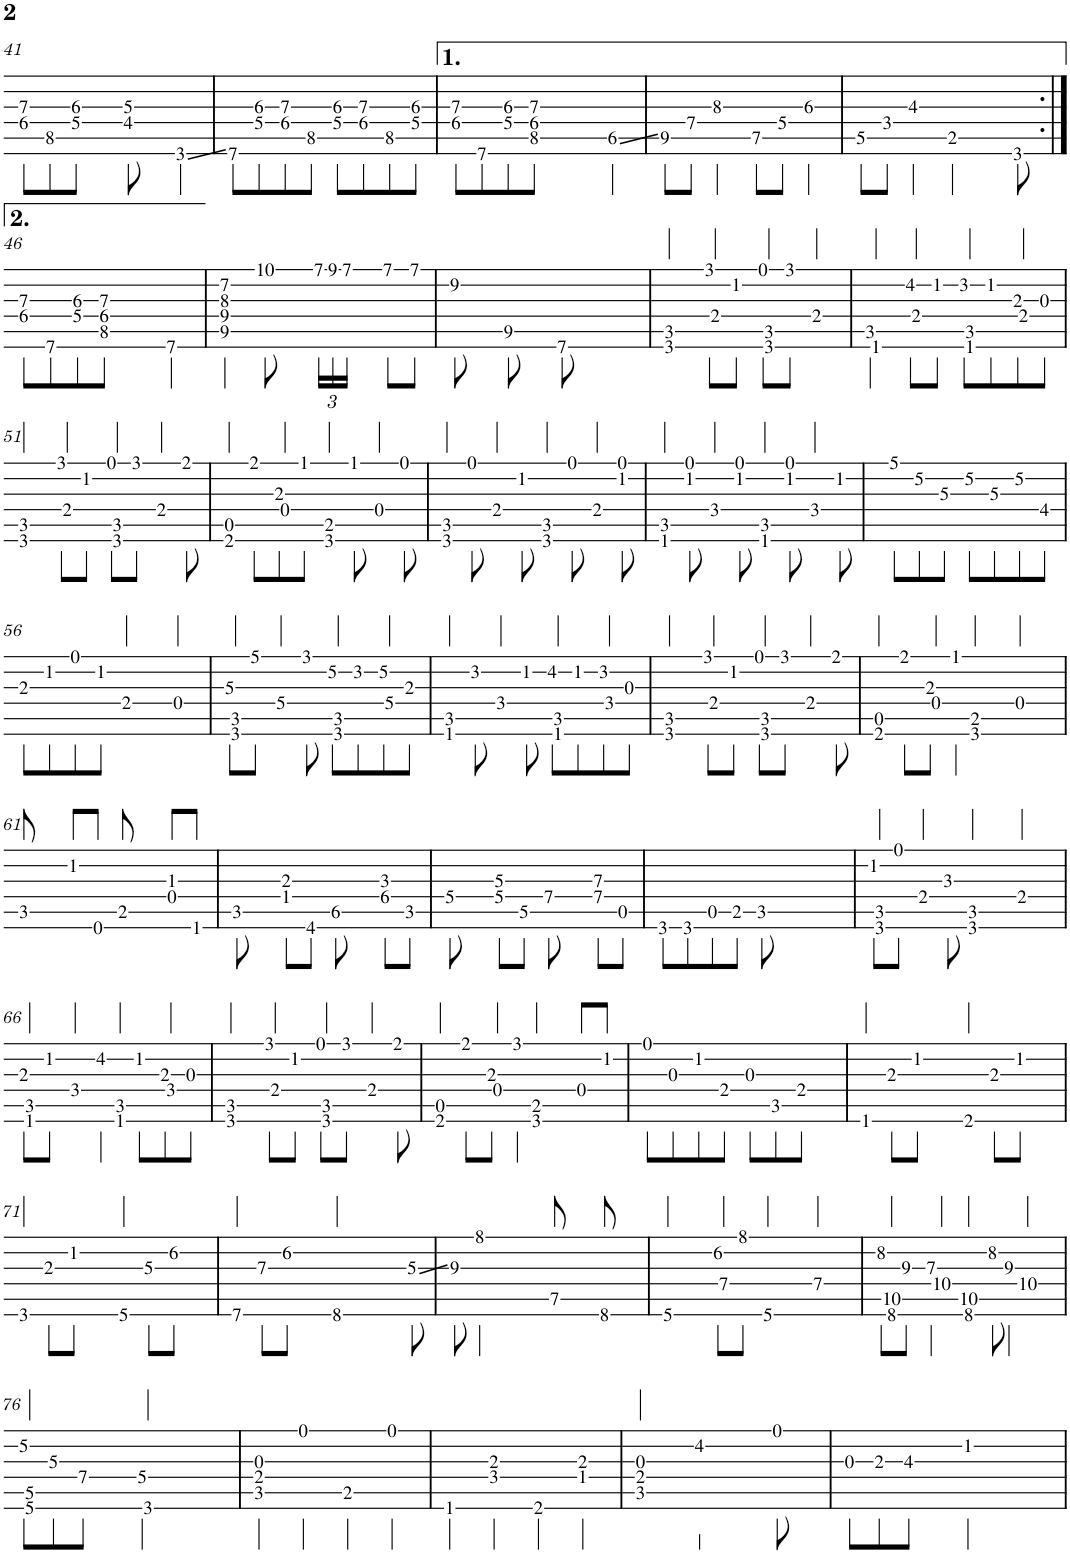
**kern
*part1
*staff1
*I"Guitar
*I'Guit.
!!LO:PB:g=z
*
*k[]
*M4/4
=41
8G#\ 8d\L
8F\
8G\ 8c#\J
8r
8F#\ 8c\
8r
4GG\
=42
8BB\L
8G\ 8c#\
8G#\ 8d\
8F\J
8G\ 8c#\L
8G#\ 8d\
8F\
8G\ 8c#\J
=43
8G#\ 8d\L
8BB\
8G\ 8c#\
8F\ 8G#\ 8d\J
8r
8r
4E-\
=44
8F#\L
8A\J
4e-\
8E\L
8G\J
4c#\
=45
8D\L
8F\J
4B\
4BB\
8r
8GG\
!!LO:LB:g=z
=46:|!
8G#\ 8d\L
8BB\
8G\ 8c#\
8F\ 8G#\ 8d\J
4r
4BB\
=47
4F#\ 4B\ 4e-\ 4f#\
8dd\
8r
*Xbrackettup
24b\LL
24cc#\
24b\JJ
8r
8b\L
8b\J
=48
8g#\
8r
8F#\
8r
8BB\
8r
4r
=49
*^
4GG/ 4C/	4r
4E/	8g\L
.	8c\J
4GG/ 4C/	8e\L
.	8g\J
4E/	4r
=50	=50
4FF/	4C\
4E/	8e-\L
.	8c\J
4FF/ 4C/	8d\L
.	8c\
4E/	8A\
.	8G\J
!!LO:LB:g=z	!!
=51	=51
4GG/ 4C/	4r
4E/	8g\L
.	8c\J
4GG/ 4C/	8e\L
.	8g\J
4E/	8r
.	8f#\
=52	=52
4FF#/ 4AA/	8r
.	8f#\L
4D/	8A\
.	8f\J
4GG/ 4BB/	8r
.	8f\
4D/	8r
.	8e\
=53	=53
4GG/ 4C/	8r
.	8e\
4E/	8r
.	8c\
4GG/ 4C/	8r
.	8e\
4E/	8r
.	8c\ 8e\
=54	=54
4FF/ 4C/	8r
.	8c\ 8e\
4F/	8r
.	8c\ 8e\
4FF/ 4C/	8r
.	8c\ 8e\
4F/	8r
.	8c\
=55	=55
2..r	8r
.	8a\L
.	8e\
.	8c\J
.	8e\L
.	8c\
.	8e\
8r	8F#\J
!!LO:LB:g=z	!!
=56	=56
8r	8A\L
4r	8c\
.	8e\
8r	8c\J
4E/	8r
.	8r
4D/	4r
=57	=57
4GG/ 4C/	8c\L
.	8a\J
4G/	8r
.	8g\
4GG/ 4C/	8e\L
.	8d\
4G/	8e\
.	8A\J
=58	=58
4FF/ 4C/	8r
.	8d\
4F/	8r
.	8c\
4FF/ 4C/	8e-\L
.	8c\
4F/	8d\
.	8G\J
=59	=59
4GG/ 4C/	4r
4E/	8g\L
.	8c\J
4GG/ 4C/	8e\L
.	8g\J
4E/	8r
.	8f#\
=60	=60
4FF#/ 4AA/	8r
.	8f#\L
4D/	8A\J
.	4f\
4GG/ 4BB/	.
.	8r
4D/	8r
.	8r
!!LO:LB:g=z	!!
=61	=61
8C/	8r
8r	8r
8c/L	8r
8EE/J	8r
8BB/	8r
8r	8r
8D/ 8G#/L	4r
8FF/J	.
*v	*v
=62
8C\
8r
8E-\ 8A\L
8GG#\J
8E-\
8r
8G#\ 8B-\L
8C\J
=63
8G\
8r
8G\ 8c\L
8D\J
8A\
8r
8A\ 8d\L
8AA\J
=64
8GG\L
8GG\
8AA\
8BB\J
8C\
8r
8r
8r
=65
*^
4GG/ 4C/	8c\L
.	8e\J
4E/	8r
.	8B-\
4GG/ 4C/	8r
.	8r
4E/	8r
.	8r
!!LO:LB:g=z	!!
=66	=66
4FF/ 4C/	8A\L
.	8c\J
4F/	8r
.	4e-\
4FF/ 4C/	.
.	8c\L
4F/	8A\
.	8G\J
=67	=67
4GG/ 4C/	4r
4E/	8g\L
.	8c\J
4GG/ 4C/	8e\L
.	8g\J
4E/	8r
.	8f#\
=68	=68
4FF#/ 4AA/	8r
.	8f#\L
4D/	8A\J
.	4g\
4GG/ 4BB/	.
.	8r
8D/L	8r
8c/J	8r
*v	*v
=69
8e\L
8G\
8c\
8E\J
8G\L
8C\
8E\J
8r
=70
*^
4FF/	8r
.	8A\L
4r	8c\J
.	8r
4FF#/	8r
.	8A\L
4r	8c\J
.	8r
!!LO:LB:g=z	!!
=71	=71
4GG/	8r
.	8A\L
4r	8c\J
.	8r
4AA/	8r
.	8c\L
4r	8f\J
.	8r
=72	=72
4BB/	8r
.	8d\L
4r	8f\J
.	8r
4C/	8r
.	8r
4r	8r
.	8c\
=73	=73
8r	8e\
8r	4cc\
8r	.
8r	8r
8E/	8r
8r	8r
8C/	4r
8r	.
=74	=74
4AA/	8r
.	8r
4A/	8f\L
.	8cc\J
4AA/	8r
.	8r
4A/	8r
.	8r
=75	=75
4C/ 4G/	8g\L
.	8e\J
4c/	4d\
4C/ 4G/	8g\
.	4e\
4c/	.
.	8r
!!LO:LB:g=z	!!
=76	=76
4AA/ 4D/	8e\L
.	8c\
4r	8A\J
.	8r
4GG/	4G\
4r	8r
.	8r
*v	*v
=77
4C\ 4E\ 4G\
4e\
4BB\
4e\
=78
4FF\
4F\ 4A\
4FF#\
4E-\ 4A\
=79
*^
4C/ 4E/ 4G/	8r
.	8r
4r	2e-\
2r	.
.	8e\
.	8r
=80	=80
1r	8G\L
.	8A\
.	8B\J
.	8r
.	4c\
.	8r
.	8r
*v	*v
=
*-
